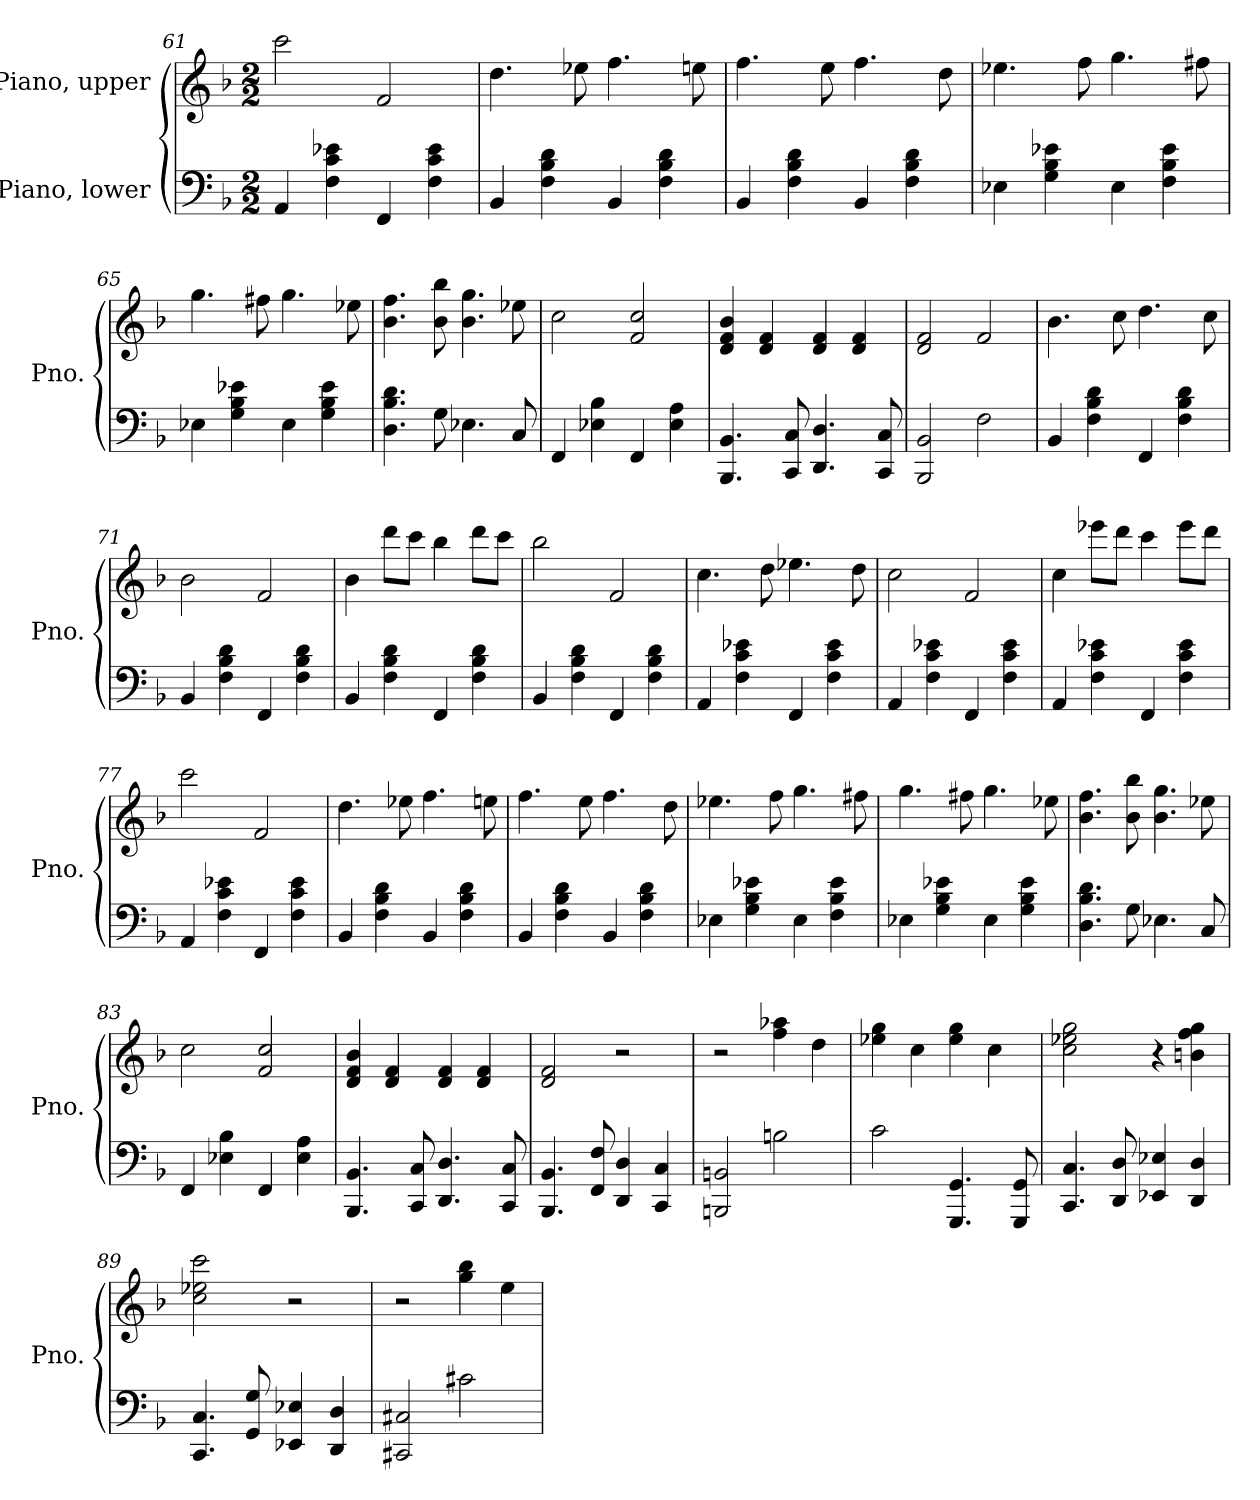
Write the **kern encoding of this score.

**kern	**kern
*part2	*part1
*staff2	*staff1
*I"Piano, lower	*I"Piano, upper
*I'Pno.	*I'Pno.
!!LO:LB:g=z
*clefF4	*clefG2
*k[b-]	*k[b-]
*M2/2	*M2/2
=61	=61
4AA/	2ccc\
4F\ 4c\ 4e-X\	.
4FF/	2f/
4F\ 4c\ 4e-\	.
=62	=62
4BB-/	4.dd\
4F\ 4B-\ 4d\	.
.	8ee-X\
4BB-/	4.ff\
4F\ 4B-\ 4d\	.
.	8een\
=63	=63
4BB-/	4.ff\
4F\ 4B-\ 4d\	.
.	8ee\
4BB-/	4.ff\
4F\ 4B-\ 4d\	.
.	8dd\
=64	=64
4E-X\	4.ee-X\
4G\ 4B-\ 4e-X\	.
.	8ff\
4E-\	4.gg\
4F\ 4B-\ 4e-\	.
.	8ff#X\
=65	=65
4E-X\	4.gg\
4G\ 4B-\ 4e-X\	.
.	8ff#X\
4E-\	4.gg\
4G\ 4B-\ 4e-\	.
.	8ee-X\
=66	=66
4.D\ 4.B-\ 4.d\	4.b-\ 4.ff\
8G\	8b-\ 8bb-\
4.E-X\	4.b-\ 4.gg\
8C/	8ee-X\
!!LO:LB:g=z
=67	=67
4FF/	2cc\
4E-X\ 4B-\	.
4FF/	2f/ 2cc/
4E-\ 4A\	.
=68	=68
4.BBB-/ 4.BB-/	4d/ 4f/ 4b-/
.	4d/ 4f/
8CC/ 8C/	.
4.DD/ 4.D/	4d/ 4f/
.	4d/ 4f/
8CC/ 8C/	.
=69	=69
2BBB-/ 2BB-/	2d/ 2f/
2F\	2f/
=70	=70
4BB-/	4.b-\
4F\ 4B-\ 4d\	.
.	8cc\
4FF/	4.dd\
4F\ 4B-\ 4d\	.
.	8cc\
=71	=71
4BB-/	2b-\
4F\ 4B-\ 4d\	.
4FF/	2f/
4F\ 4B-\ 4d\	.
=72	=72
4BB-/	4b-\
4F\ 4B-\ 4d\	8ddd\L
.	8ccc\J
4FF/	4bb-\
4F\ 4B-\ 4d\	8ddd\L
.	8ccc\J
=73	=73
4BB-/	2bb-\
4F\ 4B-\ 4d\	.
4FF/	2f/
4F\ 4B-\ 4d\	.
!!LO:PB:g=z
=74	=74
4AA/	4.cc\
4F\ 4c\ 4e-X\	.
.	8dd\
4FF/	4.ee-X\
4F\ 4c\ 4e-\	.
.	8dd\
=75	=75
4AA/	2cc\
4F\ 4c\ 4e-X\	.
4FF/	2f/
4F\ 4c\ 4e-\	.
=76	=76
4AA/	4cc\
4F\ 4c\ 4e-X\	8eee-X\L
.	8ddd\J
4FF/	4ccc\
4F\ 4c\ 4e-\	8eee-\L
.	8ddd\J
=77	=77
4AA/	2ccc\
4F\ 4c\ 4e-X\	.
4FF/	2f/
4F\ 4c\ 4e-\	.
=78	=78
4BB-/	4.dd\
4F\ 4B-\ 4d\	.
.	8ee-X\
4BB-/	4.ff\
4F\ 4B-\ 4d\	.
.	8een\
=79	=79
4BB-/	4.ff\
4F\ 4B-\ 4d\	.
.	8ee\
4BB-/	4.ff\
4F\ 4B-\ 4d\	.
.	8dd\
!!LO:LB:g=z
=80	=80
4E-X\	4.ee-X\
4G\ 4B-\ 4e-X\	.
.	8ff\
4E-\	4.gg\
4F\ 4B-\ 4e-\	.
.	8ff#X\
=81	=81
4E-X\	4.gg\
4G\ 4B-\ 4e-X\	.
.	8ff#X\
4E-\	4.gg\
4G\ 4B-\ 4e-\	.
.	8ee-X\
=82	=82
4.D\ 4.B-\ 4.d\	4.b-\ 4.ff\
8G\	8b-\ 8bb-\
4.E-X\	4.b-\ 4.gg\
8C/	8ee-X\
=83	=83
4FF/	2cc\
4E-X\ 4B-\	.
4FF/	2f/ 2cc/
4E-\ 4A\	.
=84	=84
4.BBB-/ 4.BB-/	4d/ 4f/ 4b-/
.	4d/ 4f/
8CC/ 8C/	.
4.DD/ 4.D/	4d/ 4f/
.	4d/ 4f/
8CC/ 8C/	.
=85	=85
4.BBB-/ 4.BB-/	2d/ 2f/
8FF/ 8F/	.
4DD/ 4D/	2r
4CC/ 4C/	.
!!LO:LB:g=z
=86	=86
2BBBn/ 2BBn/	2r
2Bn\	4ff\ 4aa-X\
.	4dd\
=87	=87
2c\	4ee-X\ 4gg\
.	4cc\
4.GGG/ 4.GG/	4ee-\ 4gg\
.	4cc\
8GGG/ 8GG/	.
=88	=88
4.CC/ 4.C/	2cc\ 2ee-X\ 2gg\
8DD/ 8D/	.
4EE-X/ 4E-X/	4r
4DD/ 4D/	4bn\ 4ff\ 4gg\
=89	=89
4.CC/ 4.C/	2cc\ 2ee-X\ 2ccc\
8GG/ 8G/	.
4EE-X/ 4E-X/	2r
4DD/ 4D/	.
=90	=90
2CC#X/ 2C#X/	2r
2c#X\	4gg\ 4bb-\
.	4ee\
=	=
*-	*-
